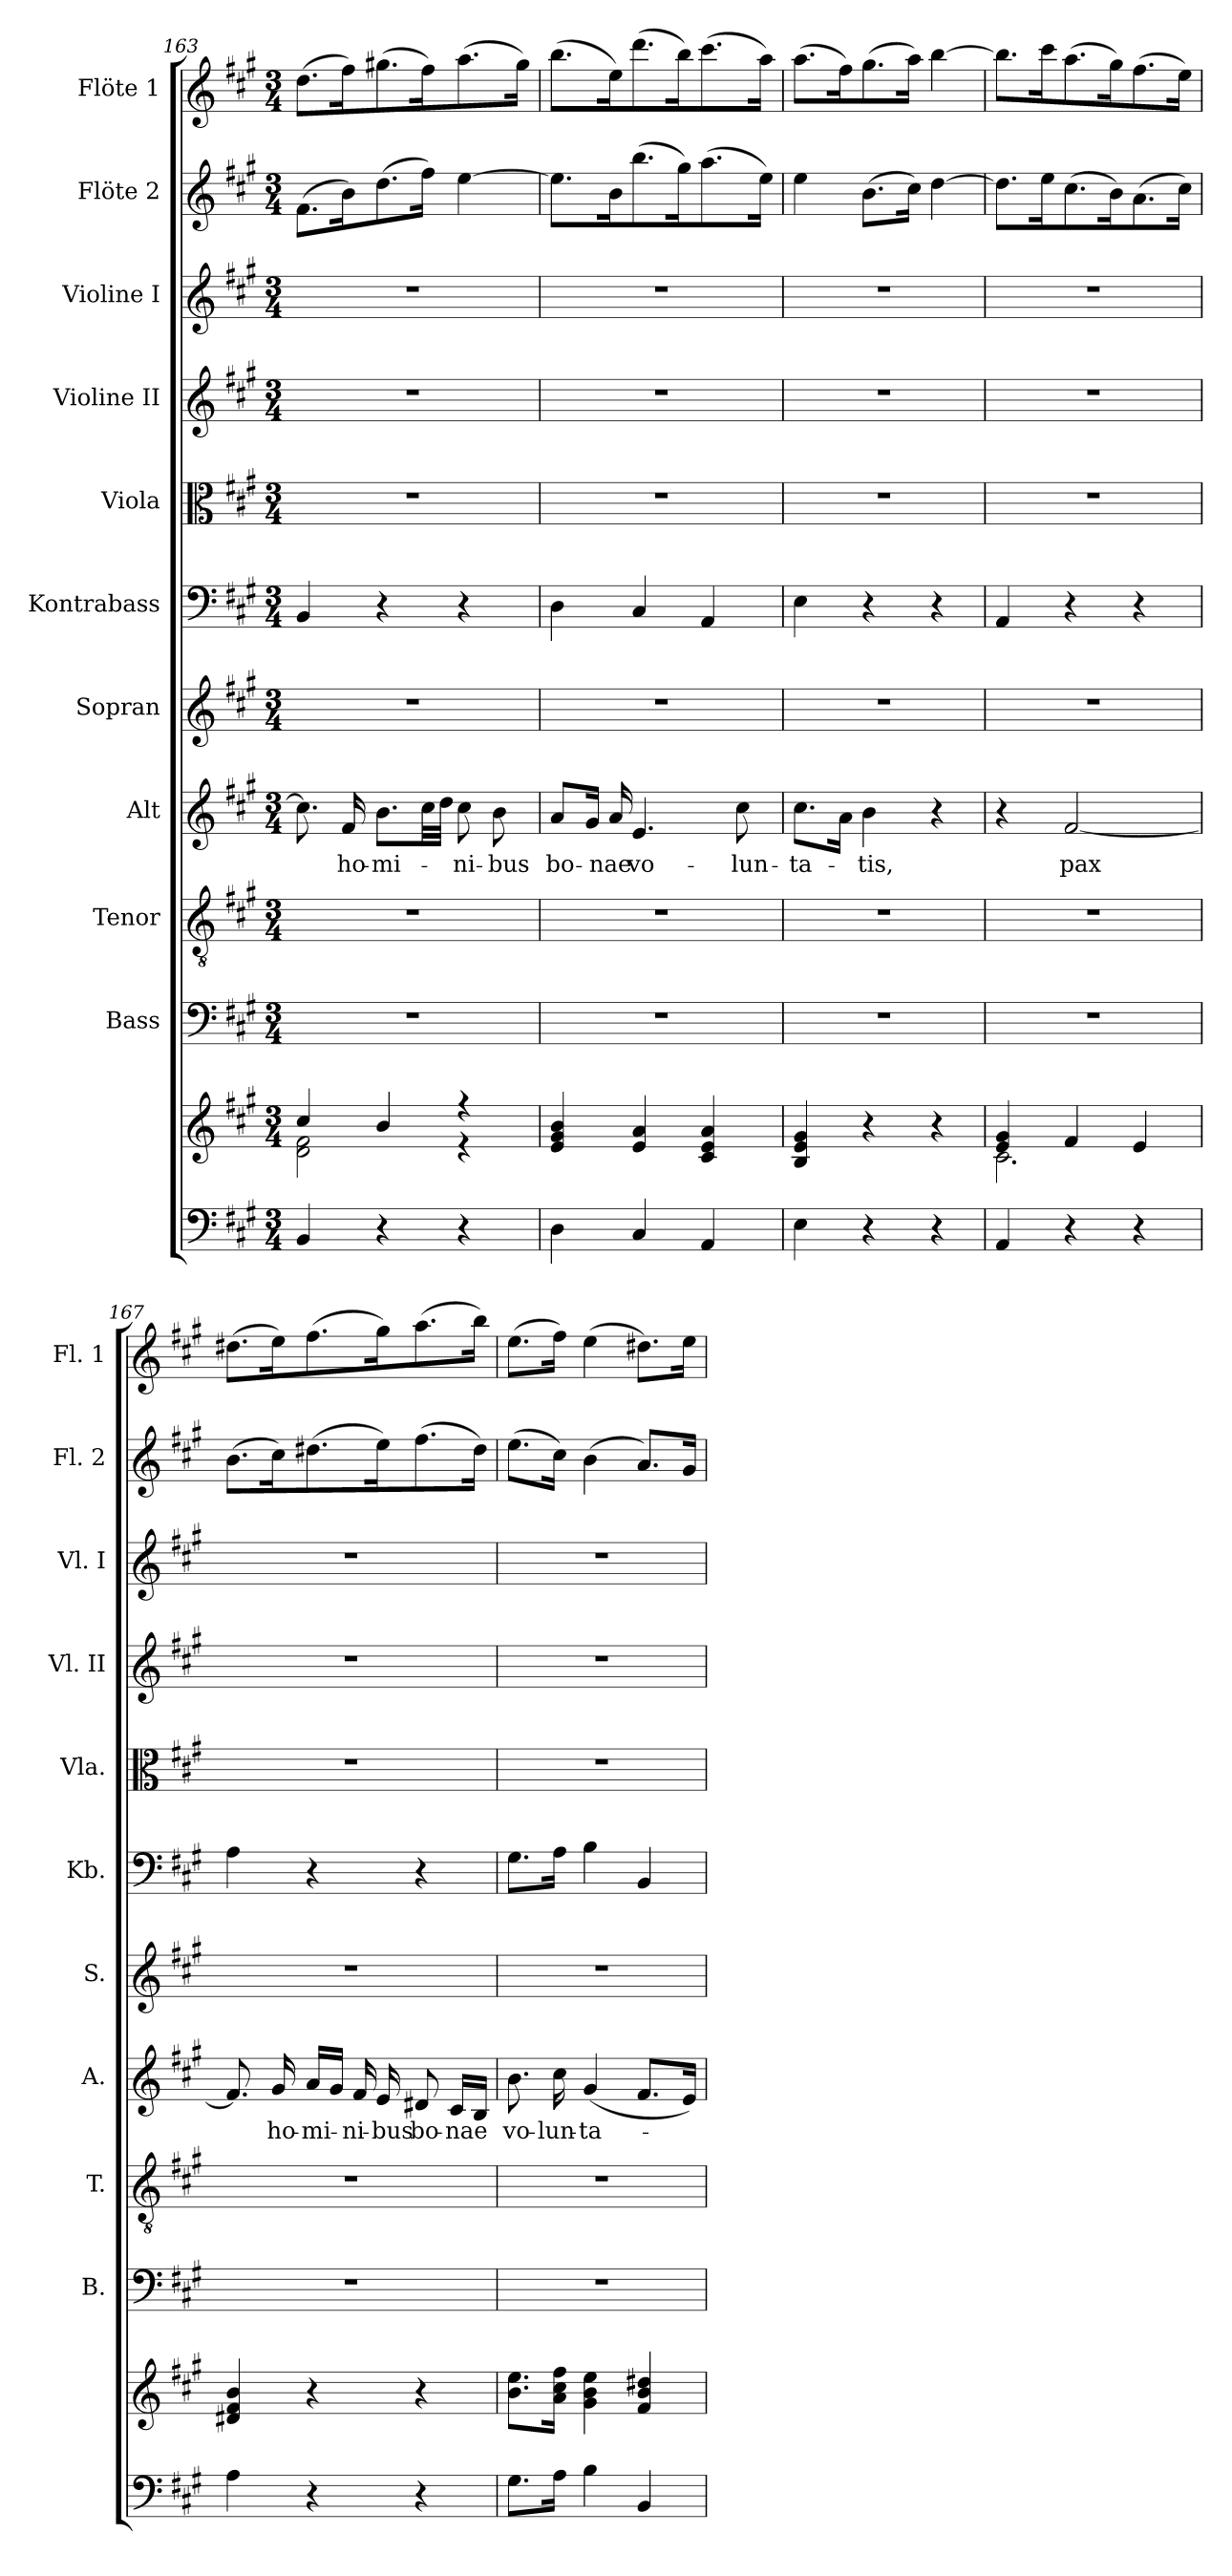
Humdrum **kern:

**kern	**kern	**kern	**kern	**kern	**text	**kern	**kern	**kern	**kern	**kern	**kern	**kern
*part11	*part11	*part10	*part9	*part8	*part8	*part7	*part6	*part5	*part4	*part3	*part2	*part1
*staff12	*staff11	*staff10	*staff9	*staff8	*staff8	*staff7	*staff6	*staff5	*staff4	*staff3	*staff2	*staff1
*	*	*I"Bass	*I"Tenor	*I"Alt	*	*I"Sopran	*I"Kontrabass	*I"Viola	*I"Violine II	*I"Violine I	*I"Flöte 2	*I"Flöte 1
*	*	*I'B.	*I'T.	*I'A.	*	*I'S.	*I'Kb.	*I'Vla.	*I'Vl. II	*I'Vl. I	*I'Fl. 2	*I'Fl. 1
!!LO:PB:g=z
*clefF4	*clefG2	*clefF4	*clefGv2	*clefG2	*	*clefG2	*clefF4	*clefC3	*clefG2	*clefG2	*clefG2	*clefG2
*	*	*	*	*	*	*	*ITrd7c12	*	*	*	*	*
*k[f#c#g#]	*k[f#c#g#]	*k[f#c#g#]	*k[f#c#g#]	*k[f#c#g#]	*	*k[f#c#g#]	*k[f#c#g#]	*k[f#c#g#]	*k[f#c#g#]	*k[f#c#g#]	*k[f#c#g#]	*k[f#c#g#]
*A:	*A:	*A:	*A:	*A:	*	*A:	*A:	*A:	*A:	*A:	*A:	*A:
*M3/4	*M3/4	*M3/4	*M3/4	*M3/4	*	*M3/4	*M3/4	*M3/4	*M3/4	*M3/4	*M3/4	*M3/4
=163	=163	=163	=163	=163	=163	=163	=163	=163	=163	=163	=163	=163
*	*^	*	*	*	*	*	*	*	*	*	*	*
4BB/	4cc#/	2d\ 2f#\	2.r	2.r	8.cc#\]	.	2.r	4BBB/	2.r	2.r	2.r	(>8.f#\L	(>8.dd\L
!	!	!	!	!	!	!LO:LY:b	!	!	!	!	!	!	!
.	.	.	.	.	16f#/	ho-	.	.	.	.	.	16b\k)	16ff#\k)
!	!	!	!	!	!	!LO:LY:b	!	!	!	!	!	!	!
4r	4b/	.	.	.	8.b\L	-mi-	.	4r	.	.	.	(>8.dd\	(>8.gg#X\
.	.	.	.	.	32cc#\LL	.	.	.	.	.	.	16ff#\Jk)	16ff#\k)
.	.	.	.	.	32dd\JJJ	.	.	.	.	.	.	.	.
!	!	!	!	!	!	!LO:LY:b	!	!	!	!	!	!	!
4r	4r	4r	.	.	8cc#\	-ni-	.	4r	.	.	.	[4ee\	(>8.aa\
!	!	!	!	!	!	!LO:LY:b	!	!	!	!	!	!	!
.	.	.	.	.	8b\	-bus	.	.	.	.	.	.	.
.	.	.	.	.	.	.	.	.	.	.	.	.	16gg#\Jk)
*	*v	*v	*	*	*	*	*	*	*	*	*	*	*
=164	=164	=164	=164	=164	=164	=164	=164	=164	=164	=164	=164	=164
!	!	!	!	!	!LO:LY:b	!	!	!	!	!	!	!
4D\	4e/ 4g#/ 4b/	2.r	2.r	8a/L	bo-	2.r	4DD\	2.r	2.r	2.r	8.ee\L]	(>8.bb\L
.	.	.	.	16g#/Jk	.	.	.	.	.	.	.	.
!	!	!	!	!	!LO:LY:b	!	!	!	!	!	!	!
.	.	.	.	16a/	-nae	.	.	.	.	.	16b\k	16ee\k)
!	!	!	!	!	!LO:LY:b	!	!	!	!	!	!	!
4C#/	4e/ 4a/	.	.	4.e/	vo-	.	4CC#/	.	.	.	(>8.bb\	(>8.ddd\
.	.	.	.	.	.	.	.	.	.	.	16gg#\k)	16bb\k)
4AA/	4c#/ 4e/ 4a/	.	.	.	.	.	4AAA/	.	.	.	(>8.aa\	(>8.ccc#\
!	!	!	!	!	!LO:LY:b	!	!	!	!	!	!	!
.	.	.	.	8cc#\	-lun-	.	.	.	.	.	.	.
.	.	.	.	.	.	.	.	.	.	.	16ee\Jk)	16aa\Jk)
=165	=165	=165	=165	=165	=165	=165	=165	=165	=165	=165	=165	=165
!	!	!	!	!	!LO:LY:b	!	!	!	!	!	!	!
4E\	4B/ 4e/ 4g#/	2.r	2.r	8.cc#\L	-ta-	2.r	4EE\	2.r	2.r	2.r	4ee\	(>8.aa\L
.	.	.	.	16a\Jk	.	.	.	.	.	.	.	16ff#\k)
!	!	!	!	!	!LO:LY:b	!	!	!	!	!	!	!
4r	4r	.	.	4b\	-tis,	.	4r	.	.	.	(>8.b\L	(>8.gg#\
.	.	.	.	.	.	.	.	.	.	.	16cc#\Jk)	16aa\Jk)
4r	4r	.	.	4r	.	.	4r	.	.	.	[4dd\	[4bb\
=166	=166	=166	=166	=166	=166	=166	=166	=166	=166	=166	=166	=166
*	*^	*	*	*	*	*	*	*	*	*	*	*
4AA/	4e/ 4g#/	2.c#\	2.r	2.r	4r	.	2.r	4AAA/	2.r	2.r	2.r	8.dd\L]	8.bb\L]
.	.	.	.	.	.	.	.	.	.	.	.	16ee\k	16ccc#\k
!	!	!	!	!	!	!LO:LY:b	!	!	!	!	!	!	!
4r	4f#/	.	.	.	[2f#/	pax	.	4r	.	.	.	(>8.cc#\	(>8.aa\
.	.	.	.	.	.	.	.	.	.	.	.	16b\k)	16gg#\k)
4r	4e/	.	.	.	.	.	.	4r	.	.	.	(>8.a\	(>8.ff#\
.	.	.	.	.	.	.	.	.	.	.	.	16cc#\Jk)	16ee\Jk)
*	*v	*v	*	*	*	*	*	*	*	*	*	*	*
=167	=167	=167	=167	=167	=167	=167	=167	=167	=167	=167	=167	=167
4A\	4d#X/ 4f#/ 4b/	2.r	2.r	8.f#/]	.	2.r	4AA\	2.r	2.r	2.r	(>8.b\L	(>8.dd#X\L
!	!	!	!	!	!LO:LY:b	!	!	!	!	!	!	!
.	.	.	.	16g#/	ho-	.	.	.	.	.	16cc#\k)	16ee\k)
!	!	!	!	!	!LO:LY:b	!	!	!	!	!	!	!
4r	4r	.	.	16a/LL	-mi-	.	4r	.	.	.	(>8.dd#X\	(>8.ff#\
.	.	.	.	16g#/JJ	.	.	.	.	.	.	.	.
!	!	!	!	!	!LO:LY:b	!	!	!	!	!	!	!
.	.	.	.	16f#/	-ni-	.	.	.	.	.	.	.
!	!	!	!	!	!LO:LY:b	!	!	!	!	!	!	!
.	.	.	.	16e/	-bus	.	.	.	.	.	16ee\k)	16gg#\k)
!	!	!	!	!	!LO:LY:b	!	!	!	!	!	!	!
4r	4r	.	.	8d#X/	bo-	.	4r	.	.	.	(>8.ff#\	(>8.aa\
!	!	!	!	!	!LO:LY:b	!	!	!	!	!	!	!
.	.	.	.	16c#/LL	-nae	.	.	.	.	.	.	.
.	.	.	.	16B/JJ	.	.	.	.	.	.	16dd#\Jk)	16bb\Jk)
!!LO:PB:g=z
=168	=168	=168	=168	=168	=168	=168	=168	=168	=168	=168	=168	=168
!	!	!	!	!	!LO:LY:b	!	!	!	!	!	!	!
8.G#\L	8.b\ 8.ee\L	2.r	2.r	8.b\	vo-	2.r	8.GG#\L	2.r	2.r	2.r	(>8.ee\L	(>8.ee\L
!	!	!	!	!	!LO:LY:b	!	!	!	!	!	!	!
16A\Jk	16a\ 16cc#\ 16ff#\Jk	.	.	16cc#\	-lun-	.	16AA\Jk	.	.	.	16cc#\Jk)	16ff#\Jk)
!	!	!	!	!	!LO:LY:b	!	!	!	!	!	!	!
4B\	4g#\ 4b\ 4ee\	.	.	(<4g#/	-ta-	.	4BB\	.	.	.	(>4b\	(>4ee\
4BB/	4f#/ 4b/ 4dd#X/	.	.	8.f#/L	.	.	4BBB/	.	.	.	8.a/L)	8.dd#X\L)
.	.	.	.	16e/Jk)	.	.	.	.	.	.	16g#/Jk	16ee\Jk
=	=	=	=	=	=	=	=	=	=	=	=	=
*-	*-	*-	*-	*-	*-	*-	*-	*-	*-	*-	*-	*-
